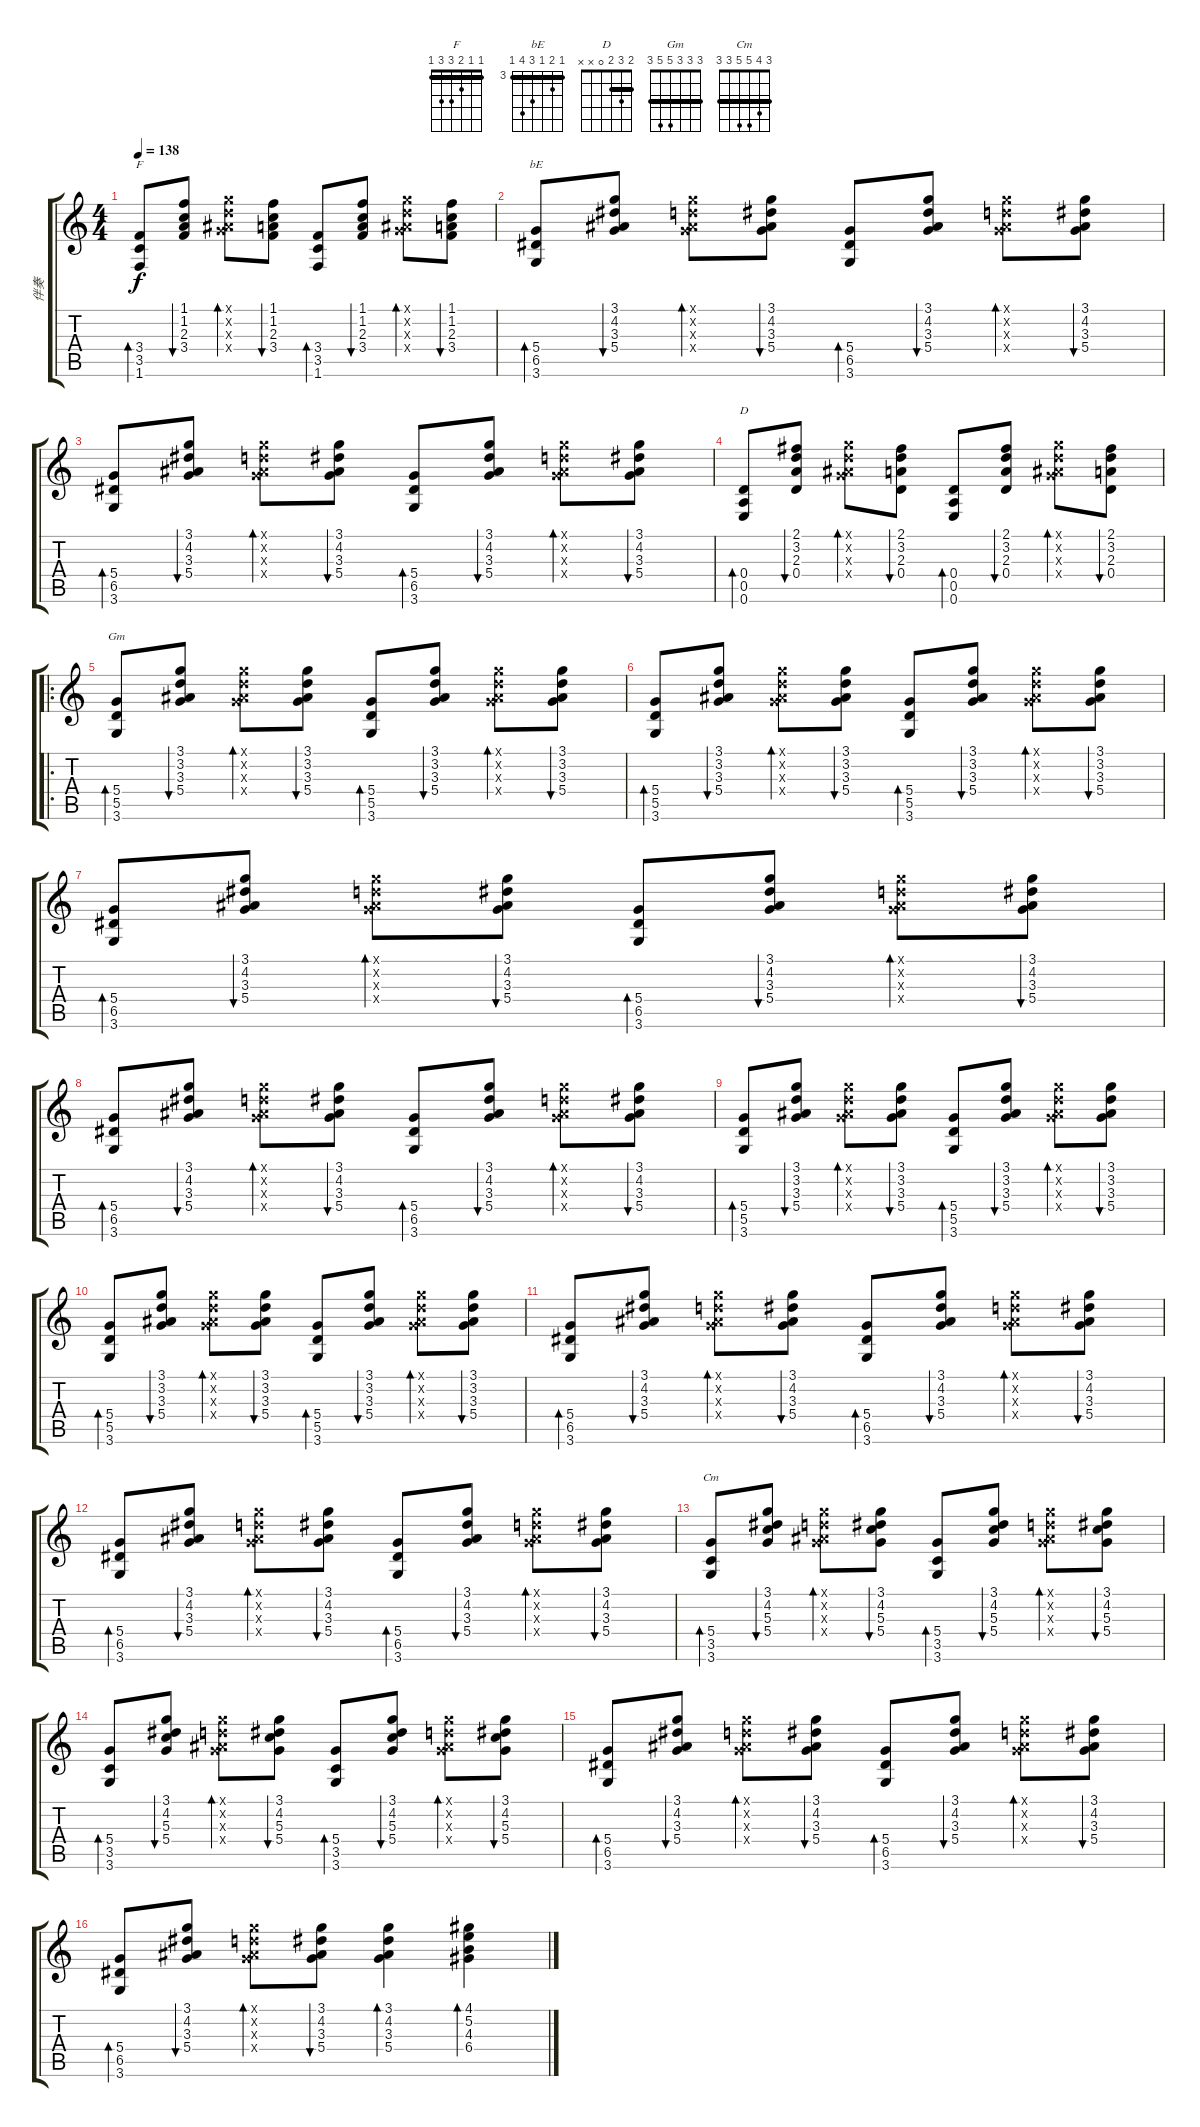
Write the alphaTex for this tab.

\track ("伴奏" "伴奏") {instrument acousticguitarsteel}
\staff {score tabs}
\tuning (E4 B3 G3 D3 A2 E2) {hide}
\chord ("F" 1 1 2 3 3 1) {barre 1}
\chord ("bE" 3 4 3 5 6 3) {firstfret 3 barre 3}
\chord ("D" 2 3 2 0 x x) {barre 2}
\chord ("Gm" 3 3 3 5 5 3) {barre 3}
\chord ("Cm" 3 4 5 5 3 3) {barre 3}
\ts (4 4)
\tempo 138
\clef g2
\ks c
(3.4 3.5 1.6).8{bd 60 ch "F" dy f} (1.1 1.2 2.3 3.4).8{bu 30} (3.1{x} 3.2{x} 3.3{x} 5.4{x}).8{bd 30} (1.1 1.2 2.3 3.4).8{bu 30} (3.4 3.5 1.6).8{bd 30} (1.1 1.2 2.3 3.4).8{bu 30} (3.1{x} 3.2{x} 3.3{x} 5.4{x}).8{bd 30} (1.1 1.2 2.3 3.4).8{bu 30} |
(5.4 6.5 3.6).8{bd 60 ch "bE"} (3.1 4.2 3.3 5.4).8{bu 30} (3.1{x} 3.2{x} 3.3{x} 5.4{x}).8{bd 30} (3.1 4.2 3.3 5.4).8{bu 30} (5.4 6.5 3.6).8{bd 30} (3.1 4.2 3.3 5.4).8{bu 30} (3.1{x} 3.2{x} 3.3{x} 5.4{x}).8{bd 30} (3.1 4.2 3.3 5.4).8{bu 30} |
(5.4 6.5 3.6).8{bd 60} (3.1 4.2 3.3 5.4).8{bu 30} (3.1{x} 3.2{x} 3.3{x} 5.4{x}).8{bd 30} (3.1 4.2 3.3 5.4).8{bu 30} (5.4 6.5 3.6).8{bd 30} (3.1 4.2 3.3 5.4).8{bu 30} (3.1{x} 3.2{x} 3.3{x} 5.4{x}).8{bd 30} (3.1 4.2 3.3 5.4).8{bu 30} |
(0.4 0.5 0.6).8{bd 60 ch "D"} (2.1 3.2 2.3 0.4).8{bu 30} (3.1{x} 3.2{x} 3.3{x} 5.4{x}).8{bd 30} (2.1 3.2 2.3 0.4).8{bu 30} (0.4 0.5 0.6).8{bd 30} (2.1 3.2 2.3 0.4).8{bu 30} (3.1{x} 3.2{x} 3.3{x} 5.4{x}).8{bd 30} (2.1 3.2 2.3 0.4).8{bu 30} |
\ro
(5.4 5.5 3.6).8{bd 60 ch "Gm"} (3.1 3.2 3.3 5.4).8{bu 30} (3.1{x} 3.2{x} 3.3{x} 5.4{x}).8{bd 30} (3.1 3.2 3.3 5.4).8{bu 30} (5.4 5.5 3.6).8{bd 30} (3.1 3.2 3.3 5.4).8{bu 30} (3.1{x} 3.2{x} 3.3{x} 5.4{x}).8{bd 30} (3.1 3.2 3.3 5.4).8{bu 30} |
(5.4 5.5 3.6).8{bd 60} (3.1 3.2 3.3 5.4).8{bu 30} (3.1{x} 3.2{x} 3.3{x} 5.4{x}).8{bd 30} (3.1 3.2 3.3 5.4).8{bu 30} (5.4 5.5 3.6).8{bd 30} (3.1 3.2 3.3 5.4).8{bu 30} (3.1{x} 3.2{x} 3.3{x} 5.4{x}).8{bd 30} (3.1 3.2 3.3 5.4).8{bu 30} |
(5.4 6.5 3.6).8{bd 60} (3.1 4.2 3.3 5.4).8{bu 30} (3.1{x} 3.2{x} 3.3{x} 5.4{x}).8{bd 30} (3.1 4.2 3.3 5.4).8{bu 30} (5.4 6.5 3.6).8{bd 30} (3.1 4.2 3.3 5.4).8{bu 30} (3.1{x} 3.2{x} 3.3{x} 5.4{x}).8{bd 30} (3.1 4.2 3.3 5.4).8{bu 30} |
(5.4 6.5 3.6).8{bd 60} (3.1 4.2 3.3 5.4).8{bu 30} (3.1{x} 3.2{x} 3.3{x} 5.4{x}).8{bd 30} (3.1 4.2 3.3 5.4).8{bu 30} (5.4 6.5 3.6).8{bd 30} (3.1 4.2 3.3 5.4).8{bu 30} (3.1{x} 3.2{x} 3.3{x} 5.4{x}).8{bd 30} (3.1 4.2 3.3 5.4).8{bu 30} |
(5.4 5.5 3.6).8{bd 60} (3.1 3.2 3.3 5.4).8{bu 30} (3.1{x} 3.2{x} 3.3{x} 5.4{x}).8{bd 30} (3.1 3.2 3.3 5.4).8{bu 30} (5.4 5.5 3.6).8{bd 30} (3.1 3.2 3.3 5.4).8{bu 30} (3.1{x} 3.2{x} 3.3{x} 5.4{x}).8{bd 30} (3.1 3.2 3.3 5.4).8{bu 30} |
(5.4 5.5 3.6).8{bd 60} (3.1 3.2 3.3 5.4).8{bu 30} (3.1{x} 3.2{x} 3.3{x} 5.4{x}).8{bd 30} (3.1 3.2 3.3 5.4).8{bu 30} (5.4 5.5 3.6).8{bd 30} (3.1 3.2 3.3 5.4).8{bu 30} (3.1{x} 3.2{x} 3.3{x} 5.4{x}).8{bd 30} (3.1 3.2 3.3 5.4).8{bu 30} |
(5.4 6.5 3.6).8{bd 60} (3.1 4.2 3.3 5.4).8{bu 30} (3.1{x} 3.2{x} 3.3{x} 5.4{x}).8{bd 30} (3.1 4.2 3.3 5.4).8{bu 30} (5.4 6.5 3.6).8{bd 30} (3.1 4.2 3.3 5.4).8{bu 30} (3.1{x} 3.2{x} 3.3{x} 5.4{x}).8{bd 30} (3.1 4.2 3.3 5.4).8{bu 30} |
(5.4 6.5 3.6).8{bd 60} (3.1 4.2 3.3 5.4).8{bu 30} (3.1{x} 3.2{x} 3.3{x} 5.4{x}).8{bd 30} (3.1 4.2 3.3 5.4).8{bu 30} (5.4 6.5 3.6).8{bd 30} (3.1 4.2 3.3 5.4).8{bu 30} (3.1{x} 3.2{x} 3.3{x} 5.4{x}).8{bd 30} (3.1 4.2 3.3 5.4).8{bu 30} |
(5.4 3.5 3.6).8{bd 60 ch "Cm"} (3.1 4.2 5.3 5.4).8{bu 30} (3.1{x} 3.2{x} 3.3{x} 5.4{x}).8{bd 30} (3.1 4.2 5.3 5.4).8{bu 30} (5.4 3.5 3.6).8{bd 30} (3.1 4.2 5.3 5.4).8{bu 30} (3.1{x} 3.2{x} 3.3{x} 5.4{x}).8{bd 30} (3.1 4.2 5.3 5.4).8{bu 30} |
(5.4 3.5 3.6).8{bd 60} (3.1 4.2 5.3 5.4).8{bu 30} (3.1{x} 3.2{x} 3.3{x} 5.4{x}).8{bd 30} (3.1 4.2 5.3 5.4).8{bu 30} (5.4 3.5 3.6).8{bd 30} (3.1 4.2 5.3 5.4).8{bu 30} (3.1{x} 3.2{x} 3.3{x} 5.4{x}).8{bd 30} (3.1 4.2 5.3 5.4).8{bu 30} |
(5.4 6.5 3.6).8{bd 60} (3.1 4.2 3.3 5.4).8{bu 30} (3.1{x} 3.2{x} 3.3{x} 5.4{x}).8{bd 30} (3.1 4.2 3.3 5.4).8{bu 30} (5.4 6.5 3.6).8{bd 30} (3.1 4.2 3.3 5.4).8{bu 30} (3.1{x} 3.2{x} 3.3{x} 5.4{x}).8{bd 30} (3.1 4.2 3.3 5.4).8{bu 30} |
(5.4 6.5 3.6).8{bd 60} (3.1 4.2 3.3 5.4).8{bu 30} (3.1{x} 3.2{x} 3.3{x} 5.4{x}).8{bd 30} (3.1 4.2 3.3 5.4).8{bu 30} (3.1 4.2 3.3 5.4).4{bd 30} (4.1 5.2 4.3 6.4).4{bd 30}
